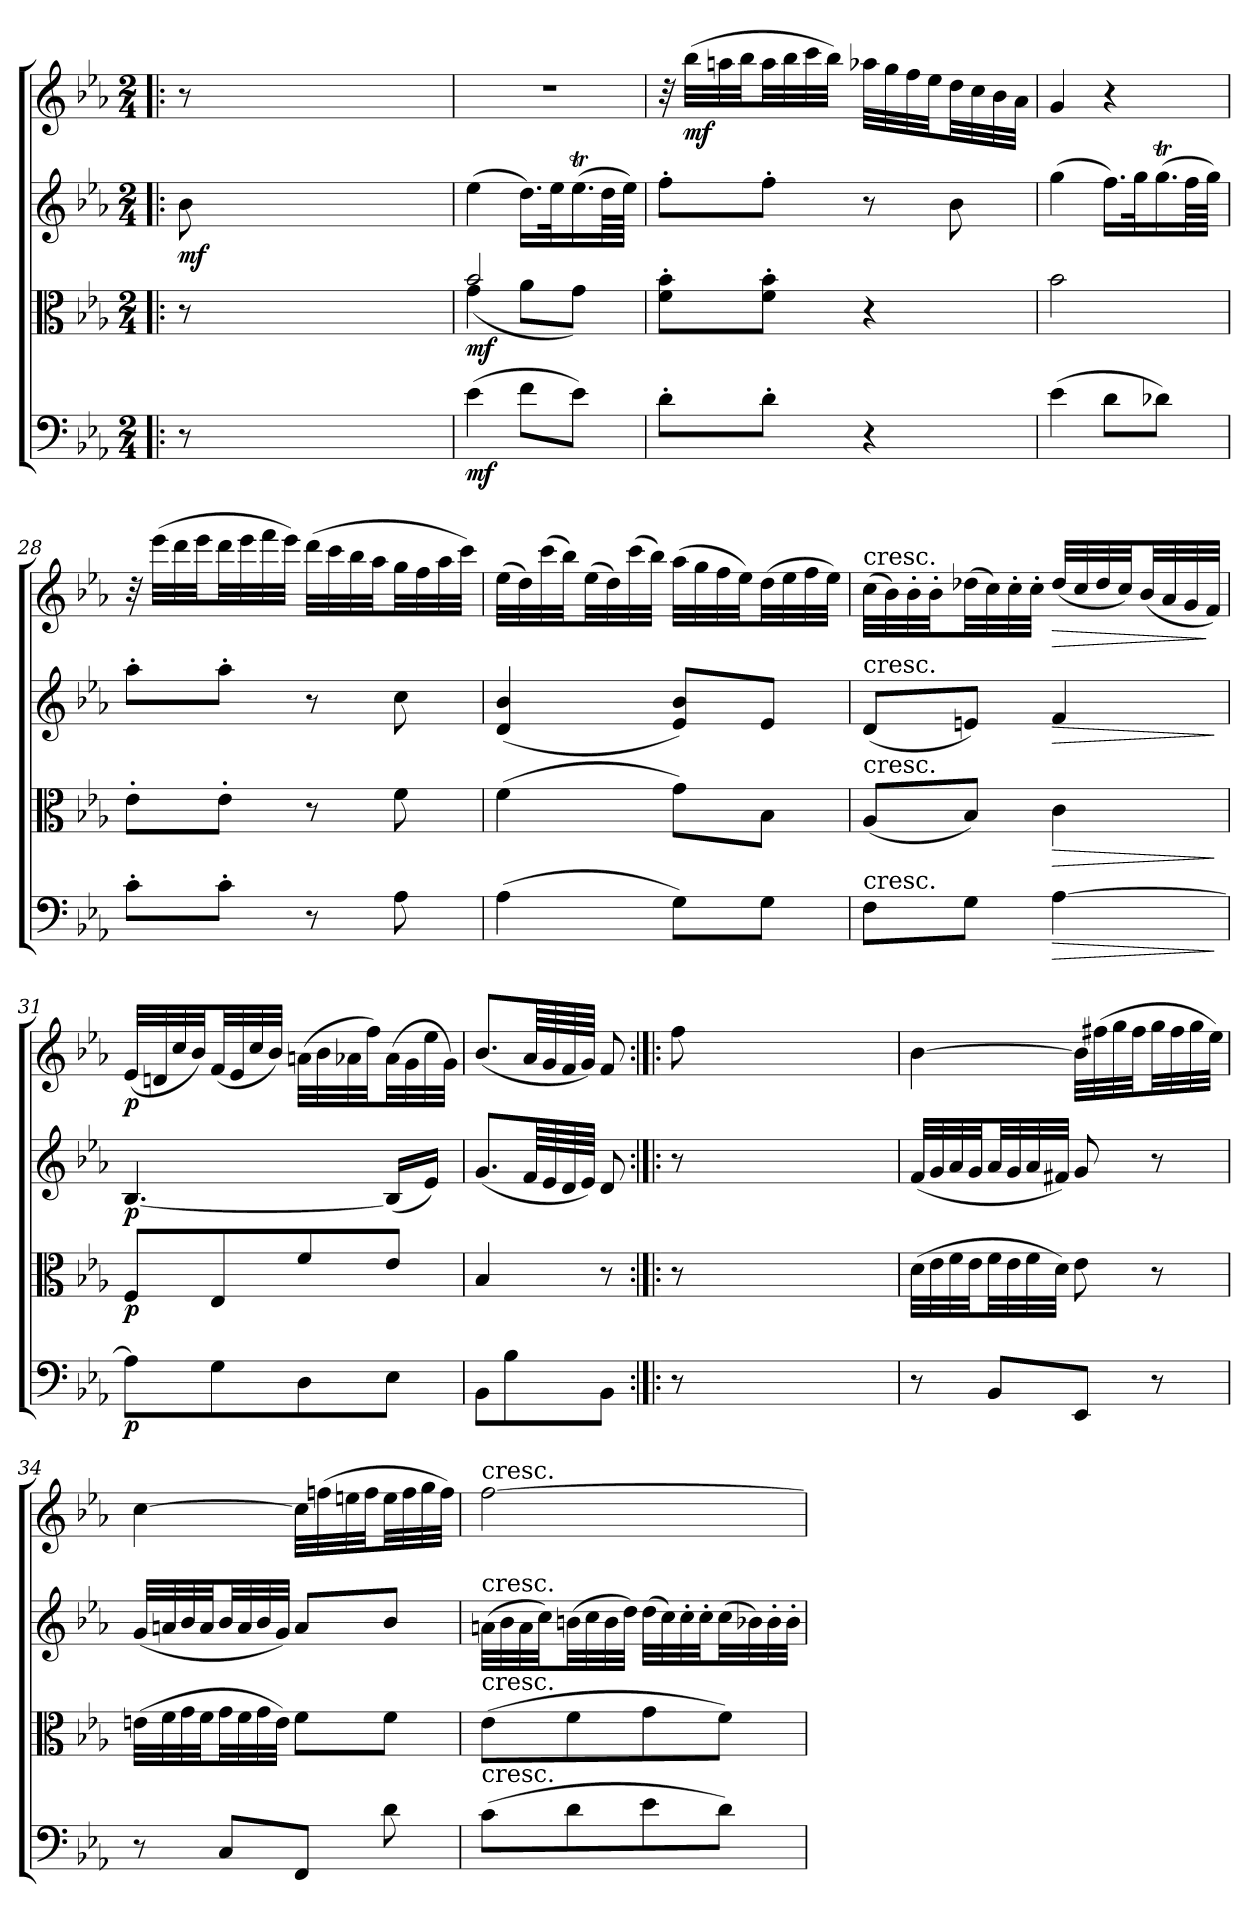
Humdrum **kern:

**kern	**dynam	**kern	**dynam	**kern	**dynam	**kern	**dynam
*part4	*part4	*part3	*part3	*part2	*part2	*part1	*part1
*staff4	*staff4	*staff3	*staff3	*staff2	*staff2	*staff1	*staff1
*clefF4	*	*clefC3	*	*clefG2	*	*clefG2	*
*k[b-e-a-]	*	*k[b-e-a-]	*	*k[b-e-a-]	*	*k[b-e-a-]	*
*E-:	*	*E-:	*	*E-:	*	*E-:	*
*M2/4	*	*M2/4	*	*M2/4	*	*M2/4	*
=!|:	=!|:	=!|:	=!|:	=!|:	=!|:	=!|:	=!|:
8r	.	8r	.	8b-\	mf	8r	.
64ryy	.	64ryy	.	64ryy	.	64ryy	.
64ryy	.	64ryy	.	64ryy	.	64ryy	.
64ryy	.	64ryy	.	64ryy	.	64ryy	.
64ryy	.	64ryy	.	64ryy	.	64ryy	.
64ryy	.	64ryy	.	64ryy	.	64ryy	.
64ryy	.	64ryy	.	64ryy	.	64ryy	.
64ryy	.	64ryy	.	64ryy	.	64ryy	.
64ryy	.	64ryy	.	64ryy	.	64ryy	.
64ryy	.	64ryy	.	64ryy	.	64ryy	.
64ryy	.	64ryy	.	64ryy	.	64ryy	.
64ryy	.	64ryy	.	64ryy	.	64ryy	.
64ryy	.	64ryy	.	64ryy	.	64ryy	.
64ryy	.	64ryy	.	64ryy	.	64ryy	.
64ryy	.	64ryy	.	64ryy	.	64ryy	.
64ryy	.	64ryy	.	64ryy	.	64ryy	.
64ryy	.	64ryy	.	64ryy	.	64ryy	.
64ryy	.	64ryy	.	64ryy	.	64ryy	.
64ryy	.	64ryy	.	64ryy	.	64ryy	.
64ryy	.	64ryy	.	64ryy	.	64ryy	.
64ryy	.	64ryy	.	64ryy	.	64ryy	.
64ryy	.	64ryy	.	64ryy	.	64ryy	.
64ryy	.	64ryy	.	64ryy	.	64ryy	.
64ryy	.	64ryy	.	64ryy	.	64ryy	.
64ryy	.	64ryy	.	64ryy	.	64ryy	.
=25	=25	=25	=25	=25	=25	=25	=25
*	*	*^	*	*	*	*	*
(4e-\	mf	2b-/	(4g\	mf	(4ee-\	.	2r	.
8f\L	.	.	8a-\L	.	16.dd\LL)	.	.	.
.	.	.	.	.	32ee-\K	.	.	.
8e-\J)	.	.	8g\J)	.	(16.ee-T\	.	.	.
.	.	.	.	.	64dd\LL	.	.	.
.	.	.	.	.	64ee-\JJJJ)	.	.	.
*	*	*v	*v	*	*	*	*	*
=26	=26	=26	=26	=26	=26	=26	=26
8d'\L	.	8f'\ 8b-'\L	.	8ff'\L	.	32r	.
.	.	.	.	.	.	(32bb-\LLL	mf
.	.	.	.	.	.	32aan\	.
.	.	.	.	.	.	32bb-\JJ	.
8d'\J	.	8f'\ 8b-'\J	.	8ff'\J	.	32aa\LL	.
.	.	.	.	.	.	32bb-\	.
.	.	.	.	.	.	32ccc\	.
.	.	.	.	.	.	32bb-\JJJ)	.
4r	.	4r	.	8r	.	32aa-X\LLL	.
.	.	.	.	.	.	32gg\	.
.	.	.	.	.	.	32ff\	.
.	.	.	.	.	.	32ee-\JJ	.
.	.	.	.	8b-\	.	32dd\LL	.
.	.	.	.	.	.	32cc\	.
.	.	.	.	.	.	32b-\	.
.	.	.	.	.	.	32a-\JJJ	.
=27	=27	=27	=27	=27	=27	=27	=27
(4e-\	.	2b-\	.	(4gg\	.	4g/	.
8d\L	.	.	.	16.ff\LL)	.	4r	.
.	.	.	.	32gg\K	.	.	.
8d-X\J)	.	.	.	(16.ggt\	.	.	.
.	.	.	.	64ff\LL	.	.	.
.	.	.	.	64gg\JJJJ)	.	.	.
=28	=28	=28	=28	=28	=28	=28	=28
8c'\L	.	8e-'\L	.	8aa-'\L	.	32r	.
.	.	.	.	.	.	(32eee-\LLL	.
.	.	.	.	.	.	32ddd\	.
.	.	.	.	.	.	32eee-\JJ	.
8c'\J	.	8e-'\J	.	8aa-'\J	.	32ddd\LL	.
.	.	.	.	.	.	32eee-\	.
.	.	.	.	.	.	32fff\	.
.	.	.	.	.	.	32eee-\JJJ)	.
8r	.	8r	.	8r	.	(32ddd\LLL	.
.	.	.	.	.	.	32ccc\	.
.	.	.	.	.	.	32bb-\	.
.	.	.	.	.	.	32aa-\JJ	.
8A-\	.	8f\	.	8cc\	.	32gg\LL	.
.	.	.	.	.	.	32ff\	.
.	.	.	.	.	.	32aa-\	.
.	.	.	.	.	.	32ccc\JJJ)	.
=29	=29	=29	=29	=29	=29	=29	=29
(4A-\	.	(4f\	.	(4d/ 4b-/	.	(32ee-\LLL	.
.	.	.	.	.	.	32dd\)	.
.	.	.	.	.	.	(32ccc\	.
.	.	.	.	.	.	32bb-\JJ)	.
.	.	.	.	.	.	(32ee-\LL	.
.	.	.	.	.	.	32dd\)	.
.	.	.	.	.	.	(32ccc\	.
.	.	.	.	.	.	32bb-\JJJ)	.
8G\L)	.	8g\L)	.	8e-/ 8b-/L)	.	(32aa-\LLL	.
.	.	.	.	.	.	32gg\	.
.	.	.	.	.	.	32ff\	.
.	.	.	.	.	.	32ee-\JJ)	.
8G\J	.	8B-\J	.	8e-/J	.	(32dd\LL	.
.	.	.	.	.	.	32ee-\	.
.	.	.	.	.	.	32ff\	.
.	.	.	.	.	.	32ee-\JJJ)	.
=30	=30	=30	=30	=30	=30	=30	=30
!	!	!	!	!	!	!LO:TX:t=cresc.	!
!	!	!	!	!LO:TX:t=cresc.	!	!	!
!	!	!LO:TX:t=cresc.	!	!	!	!	!
!LO:TX:t=cresc.	!	!	!	!	!	!	!
8F\L	.	(8A-/L	.	(8d/L	.	(32cc\LLL	.
.	.	.	.	.	.	32b-\)	.
.	.	.	.	.	.	32b-'\	.
.	.	.	.	.	.	32b-'\JJ	.
8G\J	.	8B-/J)	.	8en/J)	.	(32dd-X\LL	.
.	.	.	.	.	.	32cc\)	.
.	.	.	.	.	.	32cc'\	.
.	.	.	.	.	.	32cc'\JJJ	.
!	!LO:HP:b	!	!LO:HP:b	!	!LO:HP:b	!	!LO:HP:b
[4A-\	>	4c\	>	4f/	>	(32dd-/LLL	>
.	.	.	.	.	.	32cc/	.
.	.	.	.	.	.	32dd-/	.
.	.	.	.	.	.	32cc/JJ)	.
.	.	.	.	.	.	(32b-/LL	.
.	.	.	.	.	.	32a-/	.
.	.	.	.	.	.	32g/	.
.	.	.	.	.	.	32f/JJJ)	]
.	]	.	]	.	]	.	.
=31	=31	=31	=31	=31	=31	=31	=31
8A-\L]	p	8F/L	p	[4.B-/	p	(32e-/LLL	p
.	.	.	.	.	.	32dn/	.
.	.	.	.	.	.	32cc/	.
.	.	.	.	.	.	32b-/JJ)	.
8G\	.	8E-/	.	.	.	(32f/LL	.
.	.	.	.	.	.	32e-/	.
.	.	.	.	.	.	32cc/	.
.	.	.	.	.	.	32b-/JJJ)	.
8D\	.	8f/	.	.	.	(32an\LLL	.
.	.	.	.	.	.	32b-\	.
.	.	.	.	.	.	32a-X\	.
.	.	.	.	.	.	32ff\JJ)	.
8E-\J	.	8e-/J	.	(16B-/LL]	.	(32a-\LL	.
.	.	.	.	.	.	32g\	.
.	.	.	.	16e-/JJ)	.	32ee-\	.
.	.	.	.	.	.	32g\JJJ)	.
=32	=32	=32	=32	=32	=32	=32	=32
8BB-\L	.	4B-/	.	(8.g/L	.	(8.b-/L	.
8B-\	.	.	.	.	.	.	.
.	.	.	.	64f/LLL	.	64a-/LLL	.
.	.	.	.	64e-/	.	64g/	.
.	.	.	.	64d/	.	64f/	.
.	.	.	.	64e-/JJJJ)	.	64g/JJJJ)	.
8BB-\J	.	8r	.	8d/	.	8f/	.
=:|!|:	=:|!|:	=:|!|:	=:|!|:	=:|!|:	=:|!|:	=:|!|:	=:|!|:
8r	.	8r	.	8r	.	8ff\	.
64ryy	.	64ryy	.	64ryy	.	64ryy	.
64ryy	.	64ryy	.	64ryy	.	64ryy	.
64ryy	.	64ryy	.	64ryy	.	64ryy	.
64ryy	.	64ryy	.	64ryy	.	64ryy	.
64ryy	.	64ryy	.	64ryy	.	64ryy	.
64ryy	.	64ryy	.	64ryy	.	64ryy	.
64ryy	.	64ryy	.	64ryy	.	64ryy	.
64ryy	.	64ryy	.	64ryy	.	64ryy	.
64ryy	.	64ryy	.	64ryy	.	64ryy	.
64ryy	.	64ryy	.	64ryy	.	64ryy	.
64ryy	.	64ryy	.	64ryy	.	64ryy	.
64ryy	.	64ryy	.	64ryy	.	64ryy	.
64ryy	.	64ryy	.	64ryy	.	64ryy	.
64ryy	.	64ryy	.	64ryy	.	64ryy	.
64ryy	.	64ryy	.	64ryy	.	64ryy	.
64ryy	.	64ryy	.	64ryy	.	64ryy	.
64ryy	.	64ryy	.	64ryy	.	64ryy	.
64ryy	.	64ryy	.	64ryy	.	64ryy	.
64ryy	.	64ryy	.	64ryy	.	64ryy	.
64ryy	.	64ryy	.	64ryy	.	64ryy	.
64ryy	.	64ryy	.	64ryy	.	64ryy	.
64ryy	.	64ryy	.	64ryy	.	64ryy	.
64ryy	.	64ryy	.	64ryy	.	64ryy	.
64ryy	.	64ryy	.	64ryy	.	64ryy	.
=33	=33	=33	=33	=33	=33	=33	=33
8r	.	(32d\LLL	.	(32f/LLL	.	[4b-\	.
.	.	32e-\	.	32g/	.	.	.
.	.	32f\	.	32a-/	.	.	.
.	.	32e-\JJ	.	32g/JJ	.	.	.
8BB-/L	.	32f\LL	.	32a-/LL	.	.	.
.	.	32e-\	.	32g/	.	.	.
.	.	32f\	.	32a-/	.	.	.
.	.	32d\JJJ)	.	32f#X/JJJ)	.	.	.
8EE-/J	.	8e-\	.	8g/	.	32b-\LLL]	.
.	.	.	.	.	.	(32ff#X\	.
.	.	.	.	.	.	32gg\	.
.	.	.	.	.	.	32ff#\JJ	.
8r	.	8r	.	8r	.	32gg\LL	.
.	.	.	.	.	.	32ff#\	.
.	.	.	.	.	.	32gg\	.
.	.	.	.	.	.	32ee-\JJJ)	.
=34	=34	=34	=34	=34	=34	=34	=34
8r	.	(32en\LLL	.	(32g/LLL	.	[4cc\	.
.	.	32f\	.	32an/	.	.	.
.	.	32g\	.	32b-/	.	.	.
.	.	32f\JJ	.	32a/JJ	.	.	.
8C/L	.	32g\LL	.	32b-/LL	.	.	.
.	.	32f\	.	32a/	.	.	.
.	.	32g\	.	32b-/	.	.	.
.	.	32e\JJJ)	.	32g/JJJ)	.	.	.
8FF/J	.	8f\L	.	8a/L	.	32cc\LLL]	.
.	.	.	.	.	.	(32ffn\	.
.	.	.	.	.	.	32een\	.
.	.	.	.	.	.	32ff\JJ	.
8d\	.	8f\J	.	8b-/J	.	32ee\LL	.
.	.	.	.	.	.	32ff\	.
.	.	.	.	.	.	32gg\	.
.	.	.	.	.	.	32ff\JJJ)	.
=35	=35	=35	=35	=35	=35	=35	=35
!	!	!	!	!	!	!LO:TX:t=cresc.	!
!	!	!	!	!LO:TX:t=cresc.	!	!	!
!	!	!LO:TX:t=cresc.	!	!	!	!	!
!LO:TX:t=cresc.	!	!	!	!	!	!	!
(8c\L	.	(8e-\L	.	(32an\LLL	.	[2ff\	.
.	.	.	.	32b-\	.	.	.
.	.	.	.	32a\	.	.	.
.	.	.	.	32cc\JJ)	.	.	.
8d\	.	8f\	.	(32bn\LL	.	.	.
.	.	.	.	32cc\	.	.	.
.	.	.	.	32b\	.	.	.
.	.	.	.	32dd\JJJ)	.	.	.
8e-\	.	8g\	.	(32dd\LLL	.	.	.
.	.	.	.	32cc\)	.	.	.
.	.	.	.	32cc'\	.	.	.
.	.	.	.	32cc'\JJ	.	.	.
8d\J)	.	8f\J)	.	(32cc\LL	.	.	.
.	.	.	.	32b-X\)	.	.	.
.	.	.	.	32b-'\	.	.	.
.	.	.	.	32b-'\JJJ	.	.	.
=	=	=	=	=	=	=	=
*-	*-	*-	*-	*-	*-	*-	*-
